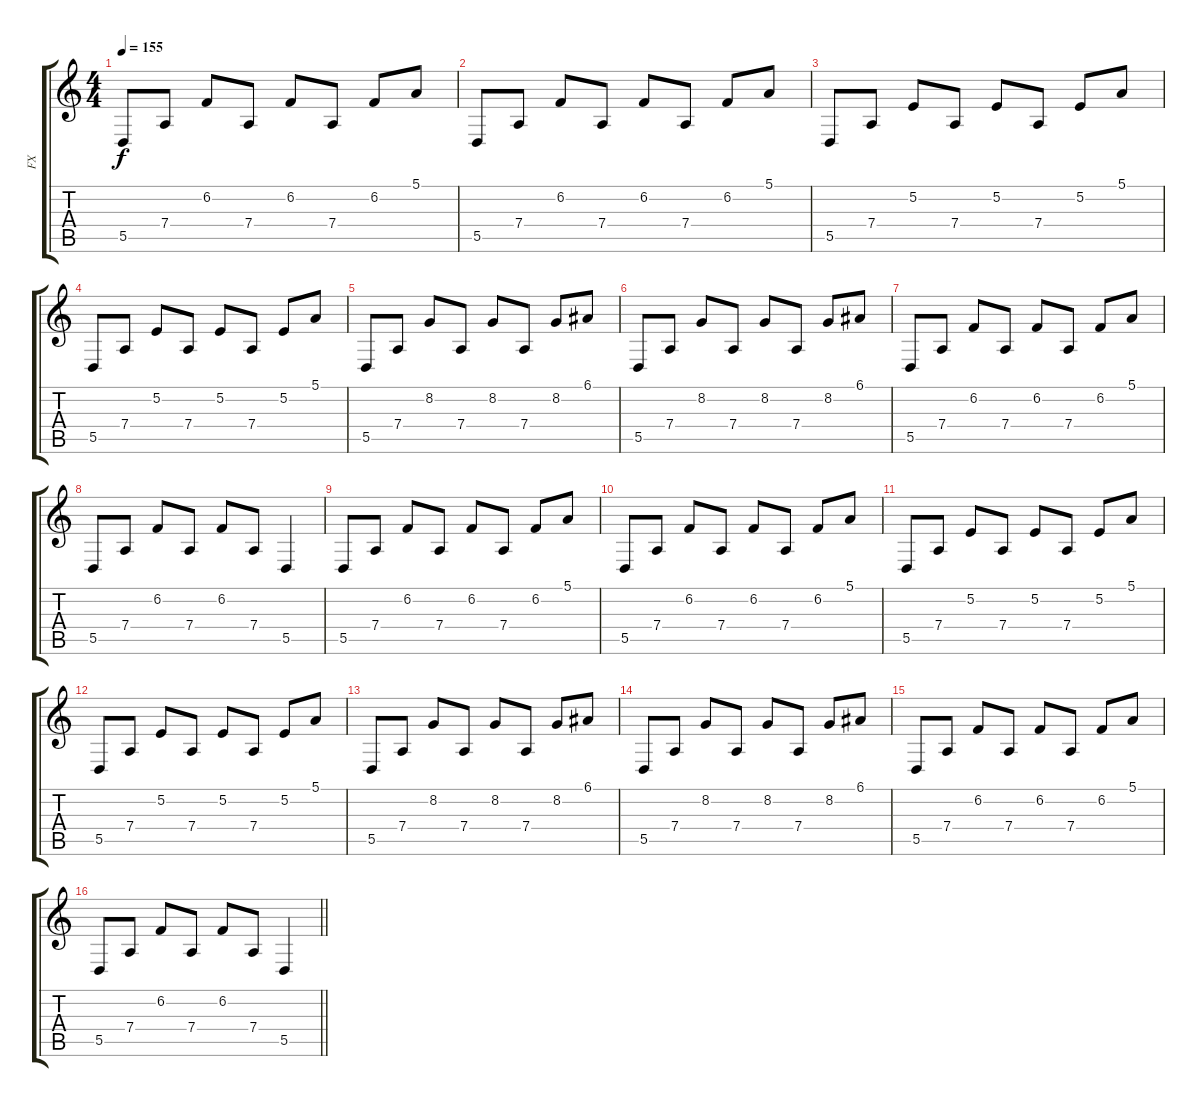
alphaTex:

\track ("FX" "FX") {instrument fx1rain}
\staff {score tabs}
\tuning (E4 B3 G3 D3 A2 E2) {hide}
\ts (4 4)
\tempo 155
\clef g2
\ks c
5.5.8{dy f} 7.4.8 6.2.8 7.4.8 6.2.8 7.4.8 6.2.8 5.1.8 |
5.5.8 7.4.8 6.2.8 7.4.8 6.2.8 7.4.8 6.2.8 5.1.8 |
5.5.8 7.4.8 5.2.8 7.4.8 5.2.8 7.4.8 5.2.8 5.1.8 |
5.5.8 7.4.8 5.2.8 7.4.8 5.2.8 7.4.8 5.2.8 5.1.8 |
5.5.8 7.4.8 8.2.8 7.4.8 8.2.8 7.4.8 8.2.8 6.1.8 |
5.5.8 7.4.8 8.2.8 7.4.8 8.2.8 7.4.8 8.2.8 6.1.8 |
5.5.8 7.4.8 6.2.8 7.4.8 6.2.8 7.4.8 6.2.8 5.1.8 |
5.5.8 7.4.8 6.2.8 7.4.8 6.2.8 7.4.8 5.5.4 |
5.5.8 7.4.8 6.2.8 7.4.8 6.2.8 7.4.8 6.2.8 5.1.8 |
5.5.8 7.4.8 6.2.8 7.4.8 6.2.8 7.4.8 6.2.8 5.1.8 |
5.5.8 7.4.8 5.2.8 7.4.8 5.2.8 7.4.8 5.2.8 5.1.8 |
5.5.8 7.4.8 5.2.8 7.4.8 5.2.8 7.4.8 5.2.8 5.1.8 |
5.5.8 7.4.8 8.2.8 7.4.8 8.2.8 7.4.8 8.2.8 6.1.8 |
5.5.8 7.4.8 8.2.8 7.4.8 8.2.8 7.4.8 8.2.8 6.1.8 |
5.5.8 7.4.8 6.2.8 7.4.8 6.2.8 7.4.8 6.2.8 5.1.8 |
\barLineRight lightlight
5.5.8 7.4.8 6.2.8 7.4.8 6.2.8 7.4.8 5.5.4
